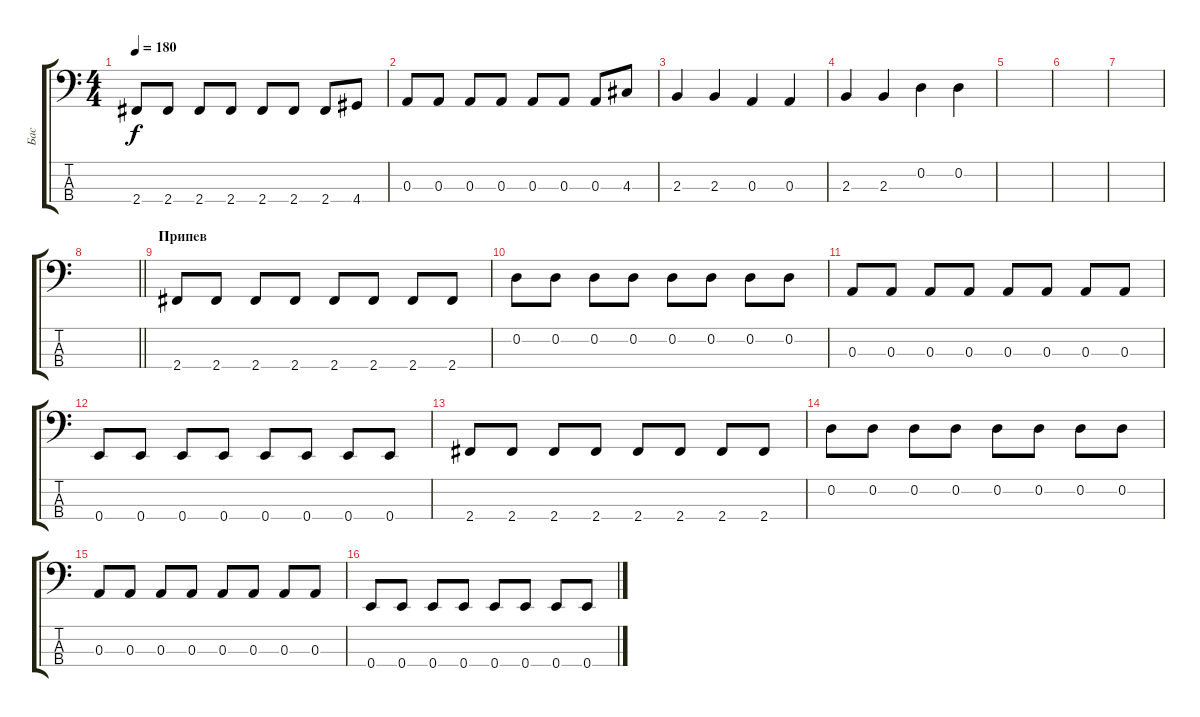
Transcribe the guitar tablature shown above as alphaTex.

\track ("Бас" "Бас") {instrument electricbassfinger}
\staff {score tabs}
\tuning (G2 D2 A1 E1) {hide}
\ts (4 4)
\tempo 180
\clef f4
\ks c
2.4.8{dy f} 2.4.8 2.4.8 2.4.8 2.4.8 2.4.8 2.4.8 4.4.8 |
0.3.8 0.3.8 0.3.8 0.3.8 0.3.8 0.3.8 0.3.8 4.3.8 |
2.3.4 2.3.4 0.3.4 0.3.4 |
2.3.4 2.3.4 0.2.4 0.2.4 |
|
|
|
\barLineRight lightlight
|
\section ("" "Припев")
2.4.8 2.4.8 2.4.8 2.4.8 2.4.8 2.4.8 2.4.8 2.4.8 |
0.2.8 0.2.8 0.2.8 0.2.8 0.2.8 0.2.8 0.2.8 0.2.8 |
0.3.8 0.3.8 0.3.8 0.3.8 0.3.8 0.3.8 0.3.8 0.3.8 |
0.4.8 0.4.8 0.4.8 0.4.8 0.4.8 0.4.8 0.4.8 0.4.8 |
2.4.8 2.4.8 2.4.8 2.4.8 2.4.8 2.4.8 2.4.8 2.4.8 |
0.2.8 0.2.8 0.2.8 0.2.8 0.2.8 0.2.8 0.2.8 0.2.8 |
0.3.8 0.3.8 0.3.8 0.3.8 0.3.8 0.3.8 0.3.8 0.3.8 |
0.4.8 0.4.8 0.4.8 0.4.8 0.4.8 0.4.8 0.4.8 0.4.8
